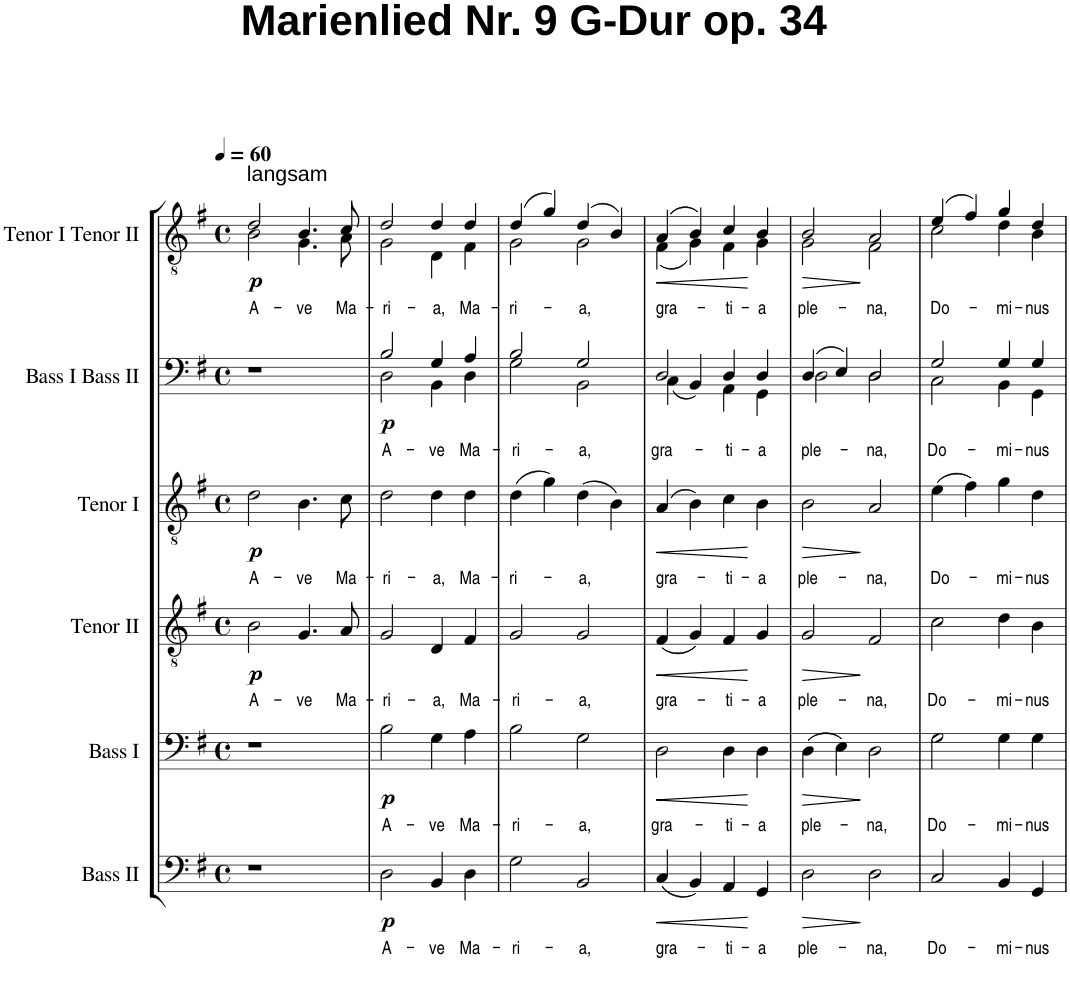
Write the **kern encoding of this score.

**kern	**text	**dynam	**kern	**text	**dynam	**kern	**text	**dynam	**kern	**text	**dynam	**kern	**text	**dynam	**kern	**text	**dynam
*part6	*part6	*part6	*part5	*part5	*part5	*part4	*part4	*part4	*part3	*part3	*part3	*part2	*part2	*part2	*part1	*part1	*part1
*staff6	*staff6	*staff6	*staff5	*staff5	*staff5	*staff4	*staff4	*staff4	*staff3	*staff3	*staff3	*staff2	*staff2	*staff2	*staff1	*staff1	*staff1
*I"Bass II	*	*	*I"Bass I	*	*	*I"Tenor II	*	*	*I"Tenor I	*	*	*I"Bass I Bass II	*	*	*I"Tenor I Tenor II	*	*
*I'B. II	*	*	*I'B. I	*	*	*I'T. II	*	*	*I'T. I	*	*	*I'B. I B. II	*	*	*I'T. I T. II	*	*
*clefF4	*	*	*clefF4	*	*	*clefGv2	*	*	*clefGv2	*	*	*clefF4	*	*	*clefGv2	*	*
*	*	*	*	*	*	*Trd7c12	*	*	*Trd7c12	*	*	*	*	*	*Trd7c12	*	*
*k[f#]	*	*	*k[f#]	*	*	*k[f#]	*	*	*k[f#]	*	*	*k[f#]	*	*	*k[f#]	*	*
*G:	*	*	*G:	*	*	*G:	*	*	*G:	*	*	*G:	*	*	*G:	*	*
*M4/4	*	*	*M4/4	*	*	*M4/4	*	*	*M4/4	*	*	*M4/4	*	*	*M4/4	*	*
*met(c)	*	*	*met(c)	*	*	*met(c)	*	*	*met(c)	*	*	*met(c)	*	*	*met(c)	*	*
*MM60	*	*	*MM60	*	*	*MM60	*	*	*MM60	*	*	*MM60	*	*	*MM60	*	*
=1	=1	=1	=1	=1	=1	=1	=1	=1	=1	=1	=1	=1	=1	=1	=1	=1	=1
!	!	!	!	!	!	!	!	!	!	!	!	!	!	!	!LO:TX:a:t=langsam	!	!
!	!	!	!	!	!	!	!LO:LY:b	!LO:DY:b	!	!LO:LY:b	!LO:DY:b	!	!	!	!	!LO:LY:b	!LO:DY:b
*	*	*	*	*	*	*	*	*	*	*	*	*	*	*	*^	*	*
1r	.	.	1r	.	.	2B\	A-	p	2d\	A-	p	1r	.	.	2d/	2B\	A-	p
!	!	!	!	!	!	!	!LO:LY:b	!	!	!LO:LY:b	!	!	!	!	!	!	!LO:LY:b	!
.	.	.	.	.	.	4.G/	-ve	.	4.B\	-ve	.	.	.	.	4.B/	4.G\	-ve	.
!	!	!	!	!	!	!	!LO:LY:b	!	!	!LO:LY:b	!	!	!	!	!	!	!LO:LY:b	!
.	.	.	.	.	.	8A/	Ma-	.	8c\	Ma-	.	.	.	.	8c/	8A\	Ma-	.
=2	=2	=2	=2	=2	=2	=2	=2	=2	=2	=2	=2	=2	=2	=2	=2	=2	=2	=2
!	!LO:LY:b	!LO:DY:b	!	!LO:LY:b	!LO:DY:b	!	!LO:LY:b	!	!	!LO:LY:b	!	!	!LO:LY:b	!LO:DY:b	!	!	!LO:LY:b	!
*	*	*	*	*	*	*	*	*	*	*	*	*^	*	*	*	*	*	*
2D\	A-	p	2B\	A-	p	2G/	-ri-	.	2d\	-ri-	.	2B/	2D\	A-	p	2d/	2G\	-ri-	.
!	!LO:LY:b	!	!	!LO:LY:b	!	!	!LO:LY:b	!	!	!LO:LY:b	!	!	!	!LO:LY:b	!	!	!	!LO:LY:b	!
4BB/	-ve	.	4G\	-ve	.	4D/	-a,	.	4d\	-a,	.	4G/	4BB\	-ve	.	4d/	4D\	-a,	.
!	!LO:LY:b	!	!	!LO:LY:b	!	!	!LO:LY:b	!	!	!LO:LY:b	!	!	!	!LO:LY:b	!	!	!	!LO:LY:b	!
4D\	Ma-	.	4A\	Ma-	.	4F#/	Ma-	.	4d\	Ma-	.	4A/	4D\	Ma-	.	4d/	4F#\	Ma-	.
=3	=3	=3	=3	=3	=3	=3	=3	=3	=3	=3	=3	=3	=3	=3	=3	=3	=3	=3	=3
!	!LO:LY:b	!	!	!LO:LY:b	!	!	!LO:LY:b	!	!	!LO:LY:b	!	!	!	!LO:LY:b	!	!	!	!LO:LY:b	!
2G\	-ri-	.	2B\	-ri-	.	2G/	-ri-	.	(4d\	-ri-	.	2B/	2G\	-ri-	.	(4d/	2G\	-ri-	.
.	.	.	.	.	.	.	.	.	4g\)	.	.	.	.	.	.	4g/)	.	.	.
!	!LO:LY:b	!	!	!LO:LY:b	!	!	!LO:LY:b	!	!	!LO:LY:b	!	!	!	!LO:LY:b	!	!	!	!LO:LY:b	!
2BB/	-a,	.	2G\	-a,	.	2G/	-a,	.	(4d\	-a,	.	2G/	2BB\	-a,	.	(4d/	2G\	-a,	.
.	.	.	.	.	.	.	.	.	4B\)	.	.	.	.	.	.	4B/)	.	.	.
=4	=4	=4	=4	=4	=4	=4	=4	=4	=4	=4	=4	=4	=4	=4	=4	=4	=4	=4	=4
!	!LO:LY:b	!LO:HP:b	!	!LO:LY:b	!LO:HP:b	!	!LO:LY:b	!LO:HP:b	!	!LO:LY:b	!LO:HP:b	!	!	!LO:LY:b	!	!	!	!LO:LY:b	!LO:HP:b
(4C/	gra-	<	2D\	gra-	<	(4F#/	gra-	<	(4A/	gra-	<	2D/	(4C\	gra-	.	(4A/	(4F#\	gra-	<
4BB/)	.	.	.	.	.	4G/)	.	.	4B\)	.	.	.	4BB/)	.	.	4B/)	4G\)	.	.
!	!LO:LY:b	!	!	!LO:LY:b	!	!	!LO:LY:b	!	!	!LO:LY:b	!	!	!	!LO:LY:b	!	!	!	!LO:LY:b	!
4AA/	-ti-	.	4D\	-ti-	.	4F#/	-ti-	.	4c\	-ti-	.	4D/	4AA\	-ti-	.	4c/	4F#\	-ti-	.
!	!LO:LY:b	!	!	!LO:LY:b	!	!	!LO:LY:b	!	!	!LO:LY:b	!	!	!	!LO:LY:b	!	!	!	!LO:LY:b	!
4GG/	-a	.	4D\	-a	.	4G/	-a	.	4B\	-a	.	4D/	4GG\	-a	.	4B/	4G\	-a	[
=5	=5	=5	=5	=5	=5	=5	=5	=5	=5	=5	=5	=5	=5	=5	=5	=5	=5	=5	=5
!	!LO:LY:b	!	!	!LO:LY:b	!	!	!LO:LY:b	!	!	!LO:LY:b	!	!	!	!LO:LY:b	!	!	!	!LO:LY:b	!LO:HP:b
2D\	ple-	.	(4D\	ple-	.	2G/	ple-	.	2B\	ple-	.	(4D/	2D\	ple-	.	2B/	2G\	ple-	>
.	.	.	4E\)	.	.	.	.	.	.	.	.	4E/)	.	.	.	.	.	.	.
!	!LO:LY:b	!	!	!LO:LY:b	!	!	!LO:LY:b	!	!	!LO:LY:b	!	!	!	!LO:LY:b	!	!	!	!LO:LY:b	!
2D\	-na,	[	2D\	-na,	[	2F#/	-na,	[	2A/	-na,	[	2D/	2D\	-na,	.	2A/	2F#\	-na,	]
=6	=6	=6	=6	=6	=6	=6	=6	=6	=6	=6	=6	=6	=6	=6	=6	=6	=6	=6	=6
!	!LO:LY:b	!	!	!LO:LY:b	!	!	!LO:LY:b	!	!	!LO:LY:b	!	!	!	!LO:LY:b	!	!	!	!LO:LY:b	!
2C/	Do-	.	2G\	Do-	.	2c\	Do-	.	(4e\	Do-	.	2G/	2C\	Do-	.	(4e/	2c\	Do-	.
.	.	.	.	.	.	.	.	.	4f#\)	.	.	.	.	.	.	4f#/)	.	.	.
!	!LO:LY:b	!	!	!LO:LY:b	!	!	!LO:LY:b	!	!	!LO:LY:b	!	!	!	!LO:LY:b	!	!	!	!LO:LY:b	!
4BB/	-mi-	.	4G\	-mi-	.	4d\	-mi-	.	4g\	-mi-	.	4G/	4BB\	-mi-	.	4g/	4d\	-mi-	.
!	!LO:LY:b	!	!	!LO:LY:b	!	!	!LO:LY:b	!	!	!LO:LY:b	!	!	!	!LO:LY:b	!	!	!	!LO:LY:b	!
4GG/	-nus	.	4G\	-nus	.	4B\	-nus	.	4d\	-nus	.	4G/	4GG\	-nus	.	4d/	4B\	-nus	.
*	*	*	*	*	*	*	*	*	*	*	*	*v	*v	*	*	*	*	*	*
*	*	*	*	*	*	*	*	*	*	*	*	*	*	*	*v	*v	*	*
=	=	=	=	=	=	=	=	=	=	=	=	=	=	=	=	=	=
*-	*-	*-	*-	*-	*-	*-	*-	*-	*-	*-	*-	*-	*-	*-	*-	*-	*-
